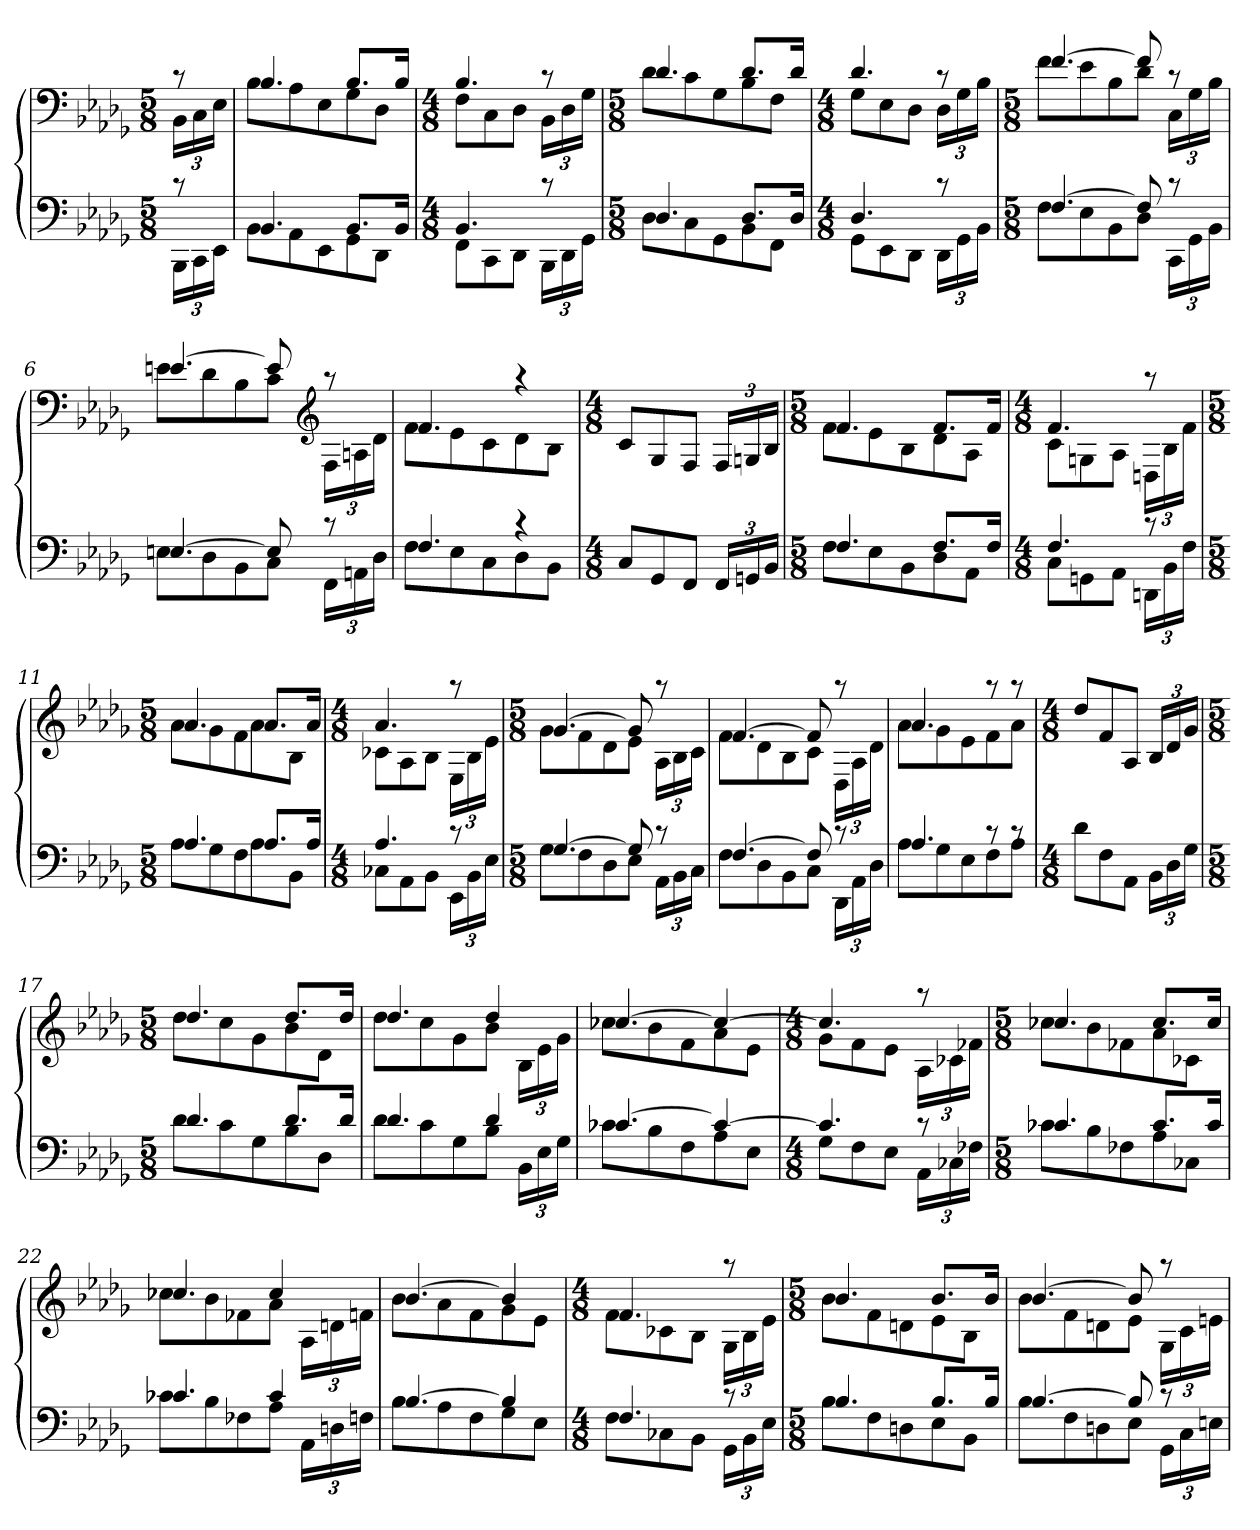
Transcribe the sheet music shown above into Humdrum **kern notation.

**kern	**kern
*part1	*part1
*staff2	*staff1
*clefF4	*clefF4
*k[b-e-a-d-g-]	*k[b-e-a-d-g-]
*b-:	*b-:
*M5/8	*M5/8
=	=
*^	*^
8rc	24BBB-LL	8rc	24BB-LL
.	24CC	.	24C
.	24EE-JJ	.	24E-JJ
=1	=1	=1	=1
4.BB-	8BB-L	4.B-	8B-L
.	8AA-	.	8A-
.	8EE-	.	8E-
8.BB-L	8GG-	8.B-L	8G-
.	8DD-J	.	8D-J
16BB-Jk	.	16B-Jk	.
=2	=2	=2	=2
*M4/8	*	*M4/8	*
4.BB-	8FFL	4.B-	8FL
.	8CC	.	8C
.	8DD-J	.	8D-J
8rc	24BBB-LL	8rc	24BB-LL
.	24DD-	.	24D-
.	24GG-JJ	.	24G-JJ
=3	=3	=3	=3
*M5/8	*	*M5/8	*
4.D-	8D-L	4.d-	8d-L
.	8C	.	8c
.	8GG-	.	8G-
8.D-L	8BB-	8.d-L	8B-
.	8FFJ	.	8FJ
16D-Jk	.	16d-Jk	.
=4	=4	=4	=4
*M4/8	*	*M4/8	*
4.D-	8GG-L	4.d-	8G-L
.	8EE-	.	8E-
.	8DD-J	.	8D-J
8rc	24DD-LL	8rc	24D-LL
.	24GG-	.	24G-
.	24BB-JJ	.	24B-JJ
=5	=5	=5	=5
*M5/8	*	*M5/8	*
[4.F	8FL	[4.f	8fL
.	8E-	.	8e-
.	8BB-	.	8B-
8F]	8D-J	8f]	8d-J
8rc	24CCLL	8rc	24CLL
.	24GG-	.	24G-
.	24BB-JJ	.	24B-JJ
=6	=6	=6	=6
[4.En	8EL	[4.en	8eL
.	8D-	.	8d-
.	8BB-	.	8B-
8E]	8CJ	8e]	8cJ
*	*	*clefG2	*
8rc	24FFLL	8raa	24FLL
.	24AAn	.	24An
.	24D-JJ	.	24d-JJ
=7	=7	=7	=7
4.F	8FL	4.f	8fL
.	8E-	.	8e-
.	8C	.	8c
4rc	8D-	4raa	8d-
.	8BB-J	.	8B-J
*v	*v	*	*
*	*v	*v
=8	=8
*M4/8	*M4/8
8CL	8cL
8GG-	8G-
8FFJ	8FJ
24FFLL	24FLL
24GGn	24Gn
24BB-JJ	24B-JJ
=9	=9
*M5/8	*M5/8
*^	*^
4.F	8FL	4.f	8fL
.	8E-	.	8e-
.	8BB-	.	8B-
8.FL	8D-	8.fL	8d-
.	8AA-J	.	8A-J
16FJk	.	16fJk	.
=10	=10	=10	=10
*M4/8	*	*M4/8	*
4.F	8CL	4.f	8cL
.	8GGn	.	8Gn
.	8AA-J	.	8A-J
8rc	24DDnLL	8raa	24DnLL
.	24BB-	.	24B-
.	24FJJ	.	24fJJ
=11	=11	=11	=11
*M5/8	*	*M5/8	*
4.A-	8A-L	4.a-	8a-L
.	8G-	.	8g-
.	8F	.	8f
8.A-L	8A-	8.a-L	8a-
.	8BB-J	.	8B-J
16A-Jk	.	16a-Jk	.
=12	=12	=12	=12
*M4/8	*	*M4/8	*
4.A-	8C-XL	4.a-	8c-XL
.	8AA-	.	8A-
.	8BB-J	.	8B-J
8rc	24EE-LL	8raa	24E-LL
.	24BB-	.	24B-
.	24E-JJ	.	24e-JJ
=13	=13	=13	=13
*M5/8	*	*M5/8	*
[4.G-	8G-L	[4.g-	8g-L
.	8F	.	8f
.	8D-	.	8d-
8G-]	8E-J	8g-]	8e-J
8rc	24AA-LL	8raa	24A-LL
.	24BB-	.	24B-
.	24CJJ	.	24cJJ
=14	=14	=14	=14
[4.F	8FL	[4.f	8fL
.	8D-	.	8d-
.	8BB-	.	8B-
8F]	8CJ	8f]	8cJ
8rc	24DD-LL	8raa	24D-LL
.	24AA-	.	24A-
.	24D-JJ	.	24d-JJ
=15	=15	=15	=15
4.A-	8A-L	4.a-	8a-L
.	8G-	.	8g-
.	8E-	.	8e-
8rc	8F	8raa	8f
8rc	8A-J	8raa	8a-J
*v	*v	*	*
*	*v	*v
=16	=16
*M4/8	*M4/8
8d-L	8dd-L
8F	8f
8AA-J	8A-J
24BB-LL	24B-LL
24D-	24d-
24G-JJ	24g-JJ
=17	=17
*M5/8	*M5/8
*^	*^
4.d-	8d-L	4.dd-	8dd-L
.	8c	.	8cc
.	8G-	.	8g-
8.d-L	8B-	8.dd-L	8b-
.	8D-J	.	8d-J
16d-Jk	.	16dd-Jk	.
=18	=18	=18	=18
4.d-	8d-L	4.dd-	8dd-L
.	8c	.	8cc
.	8G-	.	8g-
4d-	8B-J	4dd-	8b-J
.	24BB-LL	.	24B-LL
.	24E-	.	24e-
.	24G-JJ	.	24g-JJ
=19	=19	=19	=19
[4.c-X	8c-XL	[4.cc-X	8cc-XL
.	8B-	.	8b-
.	8F	.	8f
4c-_	8A-	4cc-_	8a-
.	8E-J	.	8e-J
=20	=20	=20	=20
*M4/8	*	*M4/8	*
4.c-]	8G-L	4.cc-]	8g-L
.	8F	.	8f
.	8E-J	.	8e-J
8rc	24AA-LL	8raa	24A-LL
.	24C-X	.	24c-X
.	24F-XJJ	.	24f-XJJ
=21	=21	=21	=21
*M5/8	*	*M5/8	*
4.c-X	8c-XL	4.cc-X	8cc-XL
.	8B-	.	8b-
.	8F-X	.	8f-X
8.c-L	8A-	8.cc-L	8a-
.	8C-XJ	.	8c-XJ
16c-Jk	.	16cc-Jk	.
=22	=22	=22	=22
4.c-X	8c-XL	4.cc-X	8cc-XL
.	8B-	.	8b-
.	8F-X	.	8f-X
4c-	8A-J	4cc-	8a-J
.	24AA-LL	.	24A-LL
.	24Dn	.	24dn
.	24FnJJ	.	24fnJJ
=23	=23	=23	=23
[4.B-	8B-L	[4.b-	8b-L
.	8A-	.	8a-
.	8F	.	8f
4B-]	8G-	4b-]	8g-
.	8E-J	.	8e-J
=24	=24	=24	=24
*M4/8	*	*M4/8	*
4.F	8FL	4.f	8fL
.	8C-X	.	8c-X
.	8BB-J	.	8B-J
8rc	24GG-LL	8raa	24G-LL
.	24BB-	.	24B-
.	24E-JJ	.	24e-JJ
=25	=25	=25	=25
*M5/8	*	*M5/8	*
4.B-	8B-L	4.b-	8b-L
.	8F	.	8f
.	8Dn	.	8dn
8.B-L	8E-	8.b-L	8e-
.	8BB-J	.	8B-J
16B-Jk	.	16b-Jk	.
=26	=26	=26	=26
[4.B-	8B-L	[4.b-	8b-L
.	8F	.	8f
.	8Dn	.	8dn
8B-]	8E-J	8b-]	8e-J
8rc	24GG-LL	8raa	24G-LL
.	24C	.	24c
.	24EnJJ	.	24enJJ
*v	*v	*	*
*	*v	*v
=	=
*-	*-
